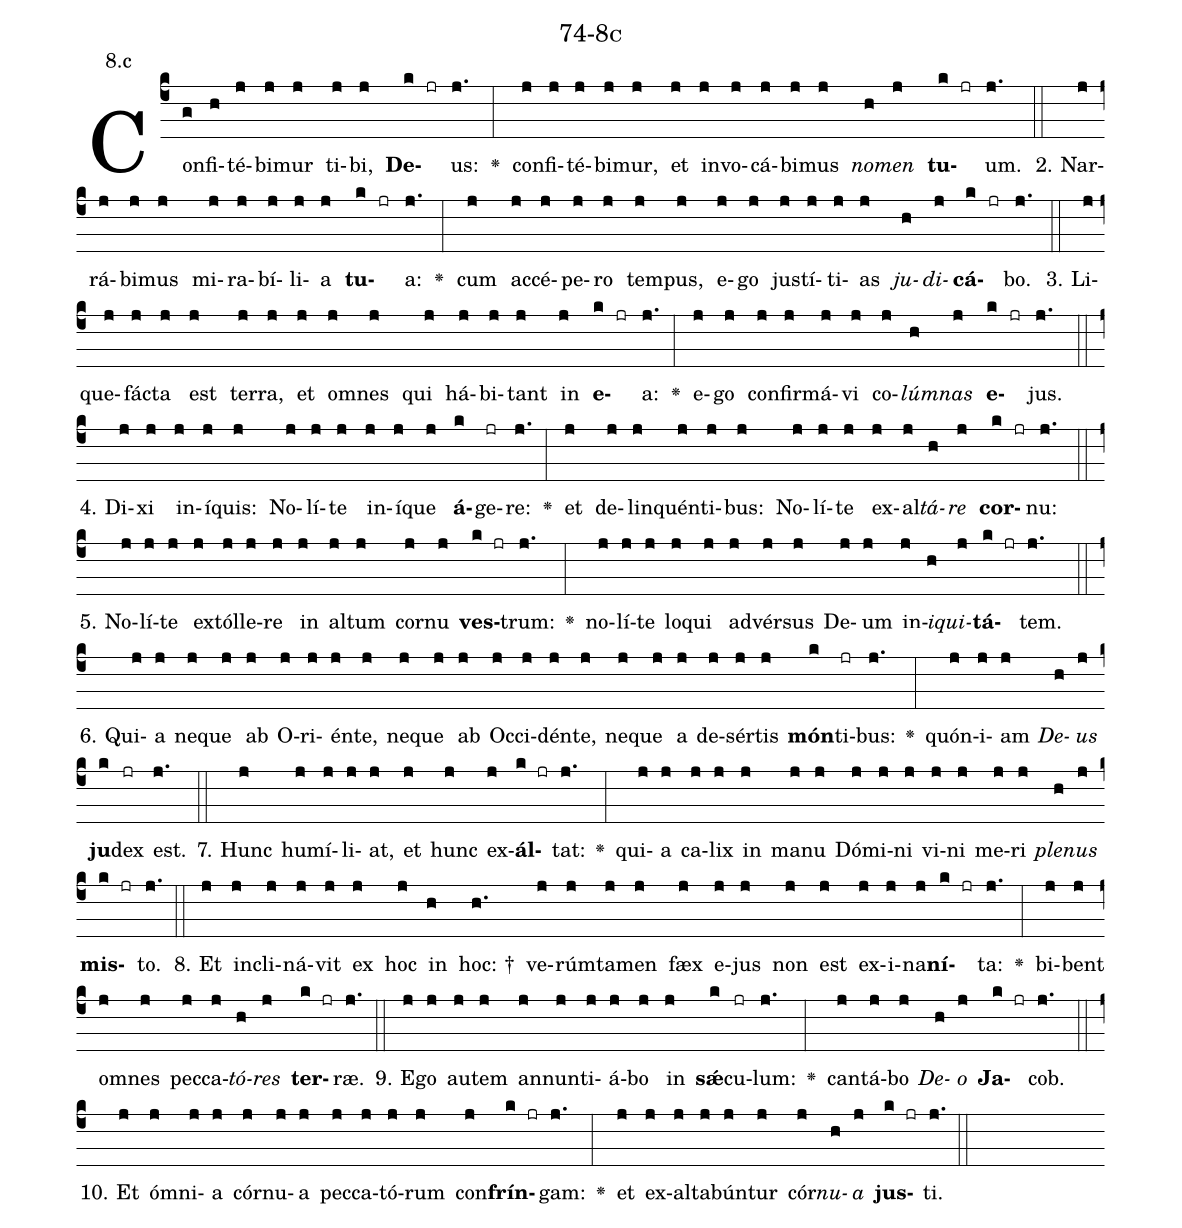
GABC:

name: 74-8c;
annotation: 8.c;
%%
(c4)Con(g)fi(h)té(j)bi(j)mur(j) ti(j)bi,(j) <b>De</b>(k jr)us:(j.) <v>\greheightstar</v>(:) con(j)fi(j)té(j)bi(j)mur,(j) et(j) in(j)vo(j)cá(j)bi(j)mus(j) <i>no</i>(h)<i>men</i>(j) <b>tu</b>(k jr)um.(j.) (::)
2. Nar(j)rá(j)bi(j)mus(j) mi(j)ra(j)bí(j)li(j)a(j) <b>tu</b>(k jr)a:(j.) <v>\greheightstar</v>(:) cum(j) ac(j)cé(j)pe(j)ro(j) tem(j)pus,(j) e(j)go(j) jus(j)tí(j)ti(j)as(j) <i>ju</i>(h)<i>di</i>(j)<b>cá</b>(k jr)bo.(j.) (::)
3. Li(j)que(j)fác(j)ta(j) est(j) ter(j)ra,(j) et(j) om(j)nes(j) qui(j) há(j)bi(j)tant(j) in(j) <b>e</b>(k jr)a:(j.) <v>\greheightstar</v>(:) e(j)go(j) con(j)fir(j)má(j)vi(j) co(j)<i>lúm</i>(h)<i>nas</i>(j) <b>e</b>(k jr)jus.(j.) (::)
4. Di(j)xi(j) in(j)í(j)quis:(j) No(j)lí(j)te(j) in(j)í(j)que(j) <b>á</b>(k)ge(jr)re:(j.) <v>\greheightstar</v>(:) et(j) de(j)lin(j)quén(j)ti(j)bus:(j) No(j)lí(j)te(j) ex(j)al(j)<i>tá</i>(h)<i>re</i>(j) <b>cor</b>(k jr)nu:(j.) (::)
5. No(j)lí(j)te(j) ex(j)tól(j)le(j)re(j) in(j) al(j)tum(j) cor(j)nu(j) <b>ves</b>(k jr)trum:(j.) <v>\greheightstar</v>(:) no(j)lí(j)te(j) lo(j)qui(j) ad(j)vér(j)sus(j) De(j)um(j) in(j)<i>i</i>(h)<i>qui</i>(j)<b>tá</b>(k jr)tem.(j.) (::)
6. Qui(j)a(j) ne(j)que(j) ab(j) O(j)ri(j)én(j)te,(j) ne(j)que(j) ab(j) Oc(j)ci(j)dén(j)te,(j) ne(j)que(j) a(j) de(j)sér(j)tis(j) <b>món</b>(k)ti(jr)bus:(j.) <v>\greheightstar</v>(:) quón(j)i(j)am(j) <i>De</i>(h)<i>us</i>(j) <b>ju</b>(k)dex(jr) est.(j.) (::)
7. Hunc(j) hu(j)mí(j)li(j)at,(j) et(j) hunc(j) ex(j)<b>ál</b>(k jr)tat:(j.) <v>\greheightstar</v>(:) qui(j)a(j) ca(j)lix(j) in(j) ma(j)nu(j) Dó(j)mi(j)ni(j) vi(j)ni(j) me(j)ri(j) <i>ple</i>(h)<i>nus</i>(j) <b>mis</b>(k jr)to.(j.) (::)
8. Et(j) in(j)cli(j)ná(j)vit(j) ex(j) hoc(j) in(h) hoc: †(h.) ve(j)rúm(j)ta(j)men(j) fæx(j) e(j)jus(j) non(j) est(j) ex(j)i(j)na(j)<b>ní</b>(k jr)ta:(j.) <v>\greheightstar</v>(:) bi(j)bent(j) om(j)nes(j) pec(j)ca(j)<i>tó</i>(h)<i>res</i>(j) <b>ter</b>(k jr)ræ.(j.) (::)
9. E(j)go(j) au(j)tem(j) an(j)nun(j)ti(j)á(j)bo(j) in(j) <b>sǽ</b>(k)cu(jr)lum:(j.) <v>\greheightstar</v>(:) can(j)tá(j)bo(j) <i>De</i>(h)<i>o</i>(j) <b>Ja</b>(k jr)cob.(j.) (::)
10. Et(j) óm(j)ni(j)a(j) cór(j)nu(j)a(j) pec(j)ca(j)tó(j)rum(j) con(j)<b>frín</b>(k jr)gam:(j.) <v>\greheightstar</v>(:) et(j) ex(j)al(j)ta(j)bún(j)tur(j) cór(j)<i>nu</i>(h)<i>a</i>(j) <b>jus</b>(k jr)ti.(j.) (::)
